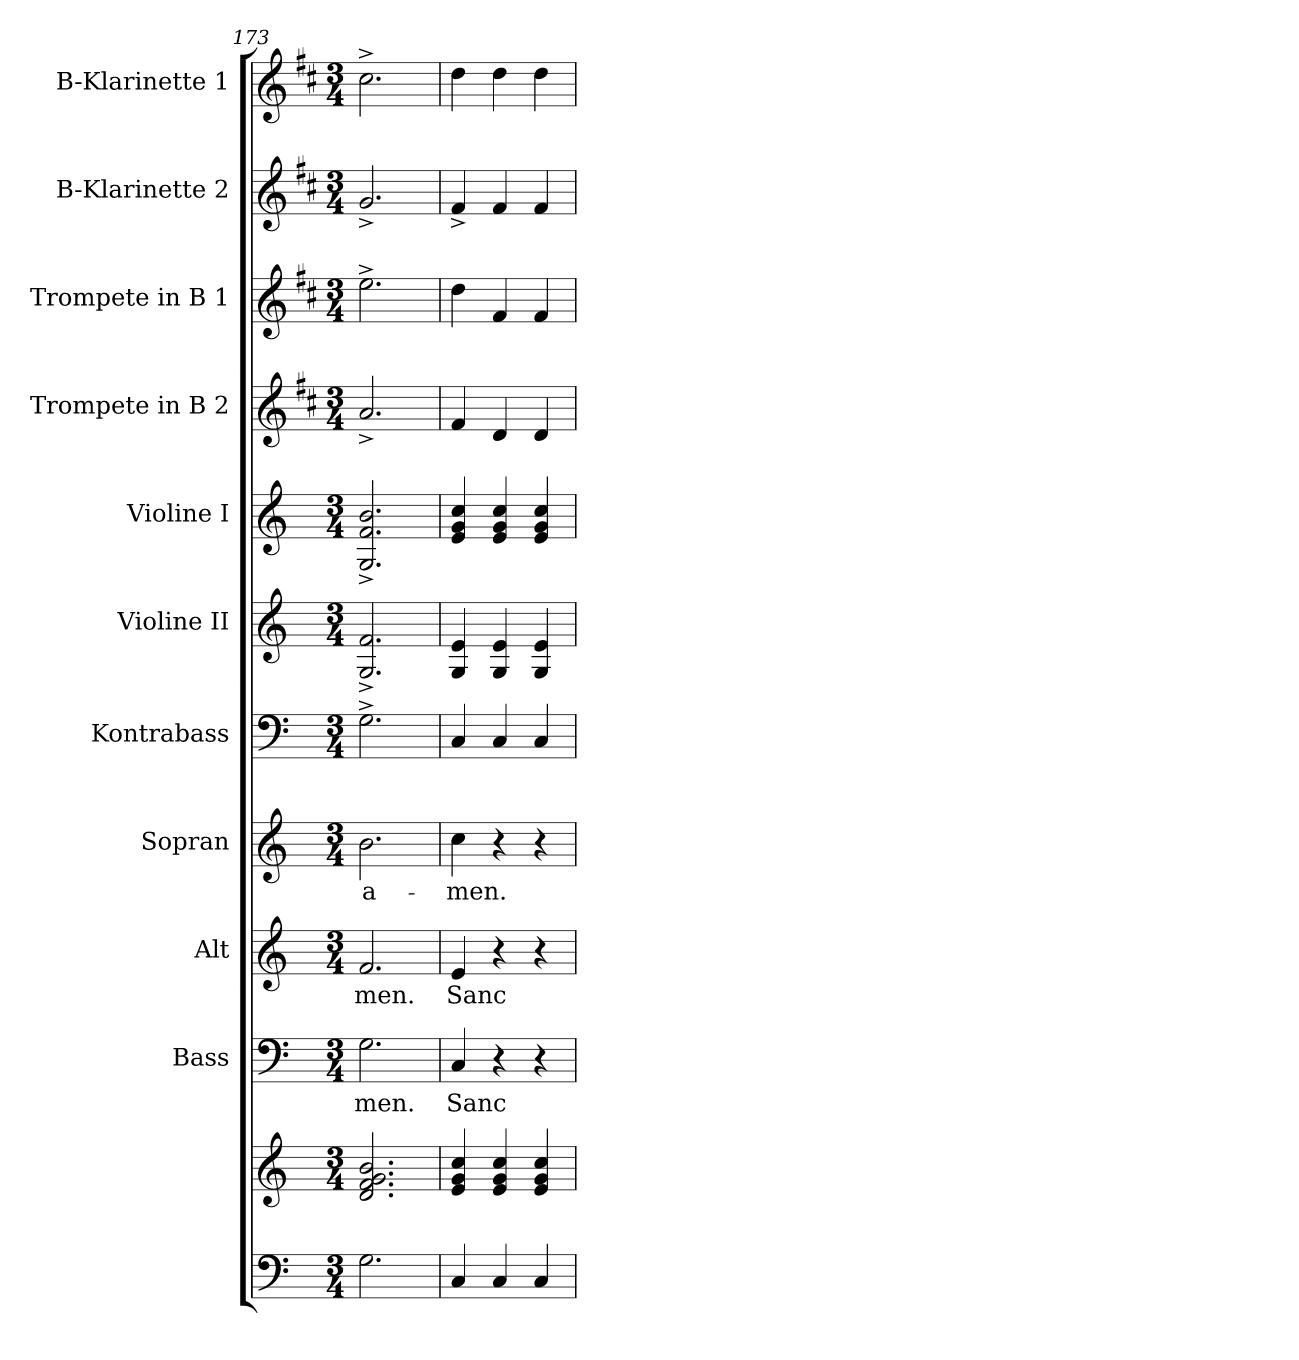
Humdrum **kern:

**kern	**kern	**kern	**text	**kern	**text	**kern	**text	**kern	**kern	**kern	**kern	**kern	**kern	**kern
*part11	*part11	*part10	*part10	*part9	*part9	*part8	*part8	*part7	*part6	*part5	*part4	*part3	*part2	*part1
*staff12	*staff11	*staff10	*staff10	*staff9	*staff9	*staff8	*staff8	*staff7	*staff6	*staff5	*staff4	*staff3	*staff2	*staff1
*	*	*I"Bass	*	*I"Alt	*	*I"Sopran	*	*I"Kontrabass	*I"Violine II	*I"Violine I	*I"Trompete in B 2	*I"Trompete in B 1	*I"B-Klarinette 2	*I"B-Klarinette 1
*	*	*I'B.	*	*I'A.	*	*I'S.	*	*I'Kb.	*I'Vl. II	*I'Vl. I	*I'Tr. 2	*I'Tr. 1	*I'B Kl. 2	*I'B Kl. 1
*clefF4	*clefG2	*clefF4	*	*clefG2	*	*clefG2	*	*clefF4	*clefG2	*clefG2	*clefG2	*clefG2	*clefG2	*clefG2
*	*	*	*	*	*	*	*	*ITrd7c12	*	*	*ITrd1c2	*ITrd1c2	*ITrd1c2	*ITrd1c2
*k[]	*k[]	*k[]	*	*k[]	*	*k[]	*	*k[]	*k[]	*k[]	*k[]	*k[]	*k[]	*k[]
*C:	*C:	*C:	*	*C:	*	*C:	*	*C:	*C:	*C:	*C:	*C:	*C:	*C:
*M3/4	*M3/4	*M3/4	*	*M3/4	*	*M3/4	*	*M3/4	*M3/4	*M3/4	*M3/4	*M3/4	*M3/4	*M3/4
=173	=173	=173	=173	=173	=173	=173	=173	=173	=173	=173	=173	=173	=173	=173
!	!	!	!LO:LY:b	!	!LO:LY:b	!	!LO:LY:b	!	!	!	!	!	!	!
2.G\	2.d/ 2.f/ 2.g/ 2.b/	2.G\	-men.	2.f/	-men.	2.b\	a-	2.GG^>\	2.G/^< 2.f/^<	2.G/^< 2.f/^< 2.b/^<	2.g^</	2.dd^>\	2.f^</	2.b^>\
=174	=174	=174	=174	=174	=174	=174	=174	=174	=174	=174	=174	=174	=174	=174
!	!	!	!LO:LY:b	!	!LO:LY:b	!	!LO:LY:b	!	!	!	!	!	!	!
4C/	4e/ 4g/ 4cc/	4C/	Sanc-	4e/	Sanc-	4cc\	-men.	4CC/	4G/ 4e/	4e/ 4g/ 4cc/	4e/	4cc\	4e^</	4cc\
4C/	4e/ 4g/ 4cc/	4r	.	4r	.	4r	.	4CC/	4G/ 4e/	4e/ 4g/ 4cc/	4c/	4e/	4e/	4cc\
4C/	4e/ 4g/ 4cc/	4r	.	4r	.	4r	.	4CC/	4G/ 4e/	4e/ 4g/ 4cc/	4c/	4e/	4e/	4cc\
=	=	=	=	=	=	=	=	=	=	=	=	=	=	=
*-	*-	*-	*-	*-	*-	*-	*-	*-	*-	*-	*-	*-	*-	*-
